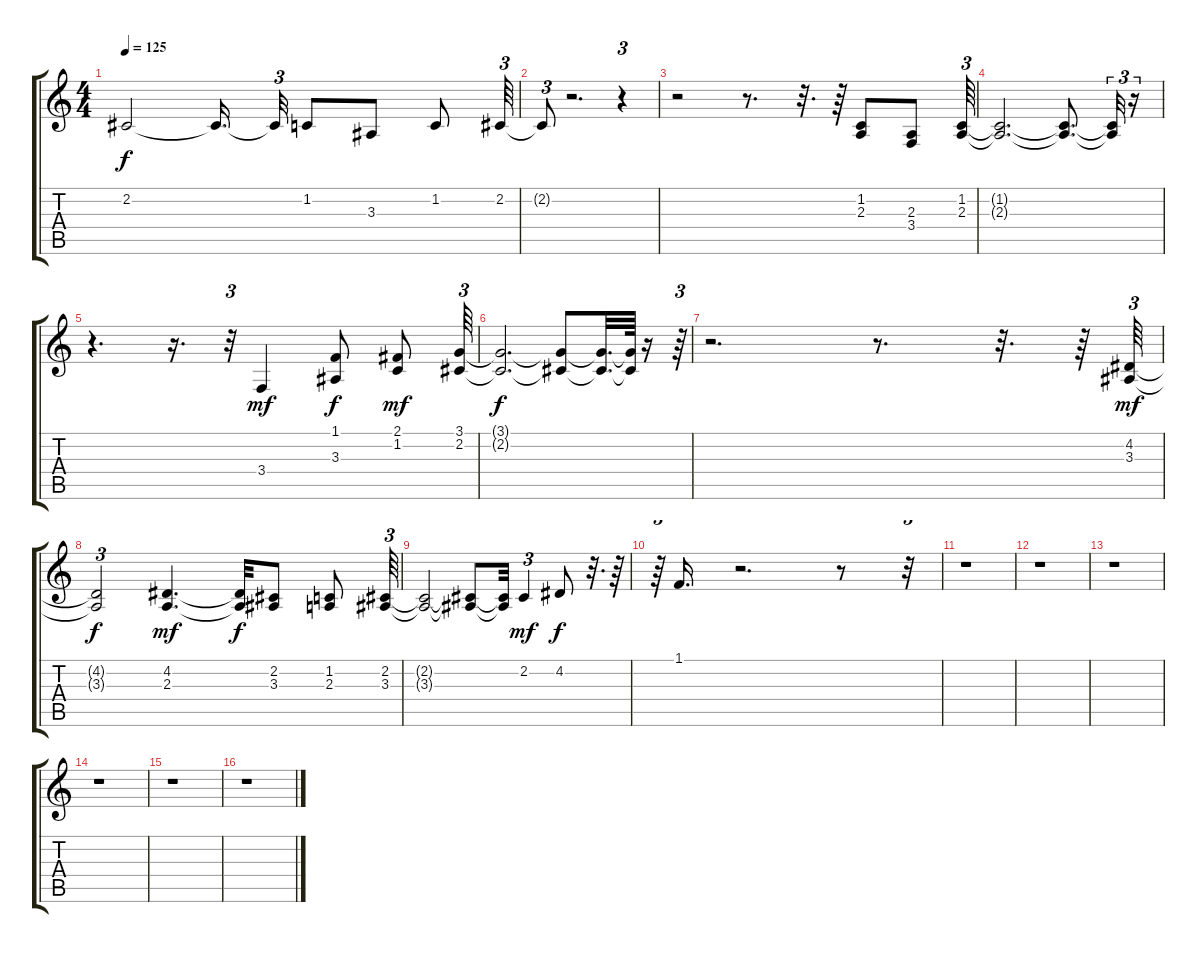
\track "" {instrument stringensemble1}
\staff {score tabs}
\tuning (E4 B3 G3 D3 A2 E2) {hide}
\ts (4 4)
\tempo 125
\clef g2
\ks c
2.2{t}.2{dy f} 2.2{t}.16{d beam splitsecondary} 2.2{t}.32{tu (3 2)} 1.2.8 3.3.8 1.2.8 2.2.64{tu (3 2)} |
2.2{t}.8{tu (3 2)} r.2{d} r.4{tu (3 2)} |
r.2 r.8{d} r.32{d} r.64 (1.2 2.3).8 (2.3 3.4).8 (1.2 2.3).64{tu (3 2)} |
(1.2{t} 2.3{t}).2{d} (1.2{t} 2.3{t}).8{d} (1.2{t} 2.3{t}).32{tu (3 2)} r.16{tu (3 2)} |
r.4{d} r.16{d} r.32{tu (3 2)} 3.4.4{dy mf} (1.1 3.3).8{dy f} (2.1 1.2).8{dy mf} (3.1 2.2).64{tu (3 2)} |
(3.1{t} 2.2{t}).2{d dy f} (3.1{t} 2.2{t}).8 (3.1{t} 2.2{t}).32{d} (3.1{t} 2.2{t}).64 r.16 r.64{tu (3 2)} |
r.2{d} r.8{d} r.32{d} r.64 (4.2 3.3).64{tu (3 2) dy mf} |
(4.2{t} 3.3{t}).2{tu (3 2) dy f} (4.2 2.3).4{d dy mf} (4.2{t} 2.3{t}).32{dy f} (2.2 3.3).8 (1.2 2.3).8 (2.2 3.3).64{tu (3 2)} |
(2.2{t} 3.3{t}).2 (2.2{t} 3.3{t}).8 (2.2{t} 3.3{t}).32 2.2.4{tu (3 2) dy mf} 4.2.8{dy f} r.32{d} r.64 |
r.64{tu (3 2)} 1.1.16{d} r.2{d} r.8 r.32{tu (3 2)} |
r.1 |
r.1 |
r.1 |
r.1 |
r.1 |
r.1
